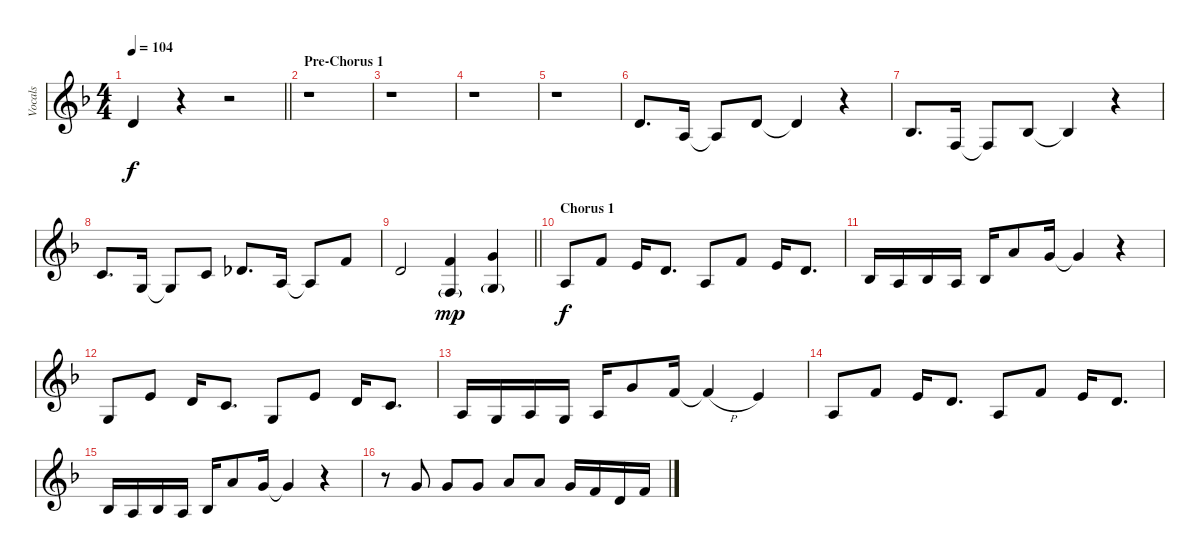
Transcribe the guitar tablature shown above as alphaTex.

\track ("Vocals" "Vocals") {instrument clarinet}
\staff {score}
\tuning (E4 B3 G3 D3 A2 E2) {hide}
\ts (4 4)
\tempo 104
\clef g2
\barLineRight lightlight
\ks dminor
3.2.4{dy f} r.4 r.2 |
\section ("" "Pre-Chorus 1")
r.1 |
r.1 |
r.1 |
r.1 |
3.2.8{d} 2.3.16 2.3{t}.8 3.2.8 3.2{t}.4 r.4 |
3.3.8{d} 3.4.16 3.4{t}.8 3.3.8 3.3{t}.4 r.4 |
1.2.8{d} 0.3.16 0.3{t}.8 1.2.8 2.2.8{d} 2.3.16 2.3{t}.8 1.1.8 |
\barLineRight lightlight
3.2.2 (1.1 3.4{g}).4{dy mp} (3.1 0.3{g}).4 |
\section ("" "Chorus 1")
2.3.8{dy f} 1.1.8 0.1.16 3.2.8{d} 2.3.8 1.1.8 0.1.16 3.2.8{d} |
3.3.16 2.3.16 3.3.16 2.3.16 3.3.16 5.1.8 3.1.16 3.1{t}.4 r.4 |
0.3.8 0.1.8 3.2.16 1.2.8{d} 0.3.8 0.1.8 3.2.16 1.2.8{d} |
2.3.16 0.3.16 2.3.16 0.3.16 2.3.16 3.1.8 1.1.16 1.1{h t}.4 0.1.4 |
2.3.8 1.1.8 0.1.16 3.2.8{d} 2.3.8 1.1.8 0.1.16 3.2.8{d} |
3.3.16 2.3.16 3.3.16 2.3.16 3.3.16 5.1.8 3.1.16 3.1{t}.4 r.4 |
r.8 3.1.8 3.1.8 3.1.8 5.1.8 5.1.8 3.1.16 1.1.16 3.2.16 1.1.16
